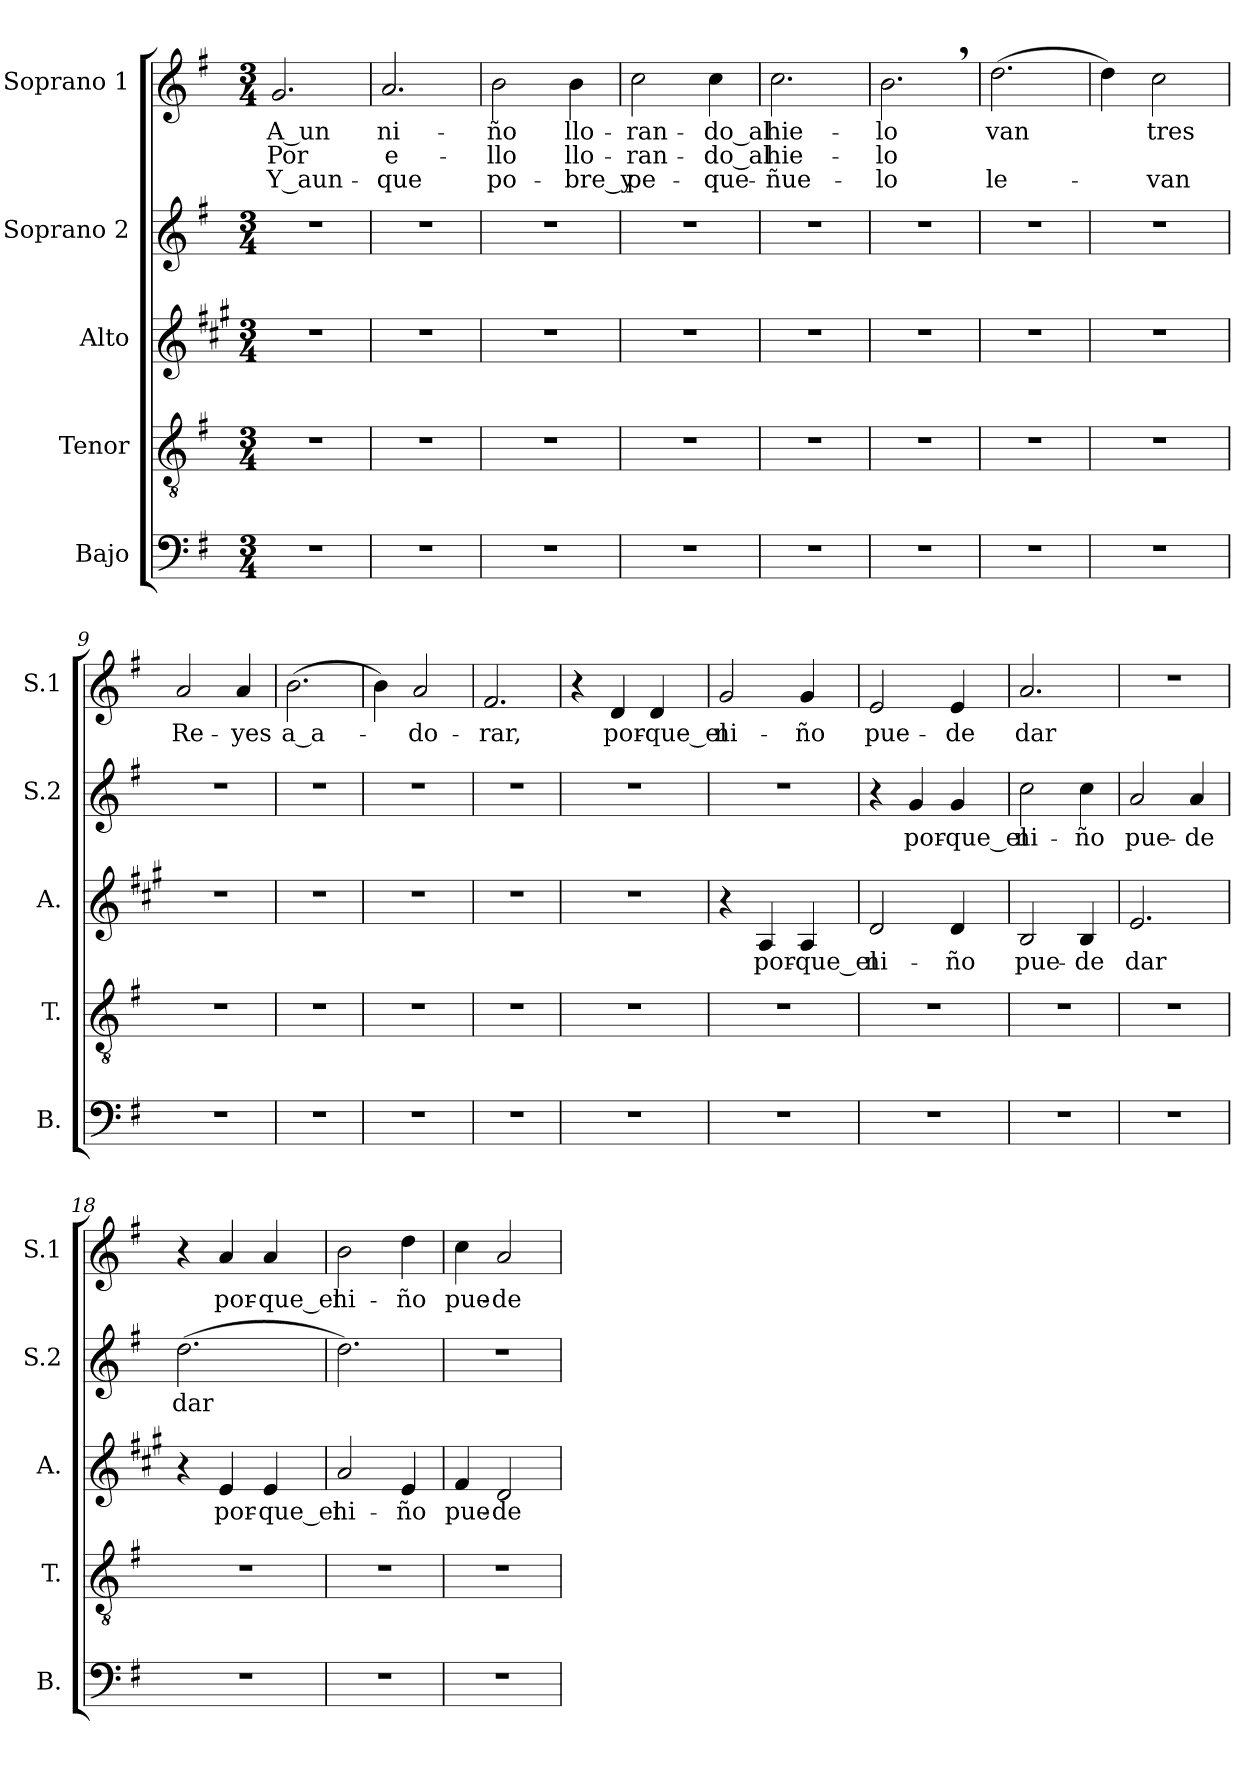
**kern	**kern	**kern	**text	**kern	**text	**kern	**text	**text	**text
*part5	*part4	*part3	*part3	*part2	*part2	*part1	*part1	*part1	*part1
*staff5	*staff4	*staff3	*staff3	*staff2	*staff2	*staff1	*staff1	*staff1	*staff1
*I"Bajo	*I"Tenor	*I"Alto	*	*I"Soprano 2	*	*I"Soprano 1	*	*	*
*I'B.	*I'T.	*I'A.	*	*I'S.2	*	*I'S.1	*	*	*
*clefF4	*clefGv2	*clefG2	*	*clefG2	*	*clefG2	*	*	*
*	*ITrd8c14	*ITrd1c2	*	*	*	*	*	*	*
*k[f#]	*k[f#]	*k[f#]	*	*k[f#]	*	*k[f#]	*	*	*
*G:	*G:	*G:	*	*G:	*	*G:	*	*	*
*M3/4	*M3/4	*M3/4	*	*M3/4	*	*M3/4	*	*	*
=1	=1	=1	=1	=1	=1	=1	=1	=1	=1
2.r	2.r	2.r	.	2.r	.	2.g/	A_un	Por	Y_aun-
=2	=2	=2	=2	=2	=2	=2	=2	=2	=2
2.r	2.r	2.r	.	2.r	.	2.a/	ni-	e-	-que
=3	=3	=3	=3	=3	=3	=3	=3	=3	=3
2.r	2.r	2.r	.	2.r	.	2b\	-ño	-llo	po-
.	.	.	.	.	.	4b\	llo-	llo-	-bre_y
=4	=4	=4	=4	=4	=4	=4	=4	=4	=4
2.r	2.r	2.r	.	2.r	.	2cc\	-ran-	-ran-	pe-
.	.	.	.	.	.	4cc\	-do_al	-do_al	-que-
=5	=5	=5	=5	=5	=5	=5	=5	=5	=5
2.r	2.r	2.r	.	2.r	.	2.cc\	hie-	hie-	-ñue-
=6	=6	=6	=6	=6	=6	=6	=6	=6	=6
2.r	2.r	2.r	.	2.r	.	2.b,>\	-lo	-lo	-lo
=7	=7	=7	=7	=7	=7	=7	=7	=7	=7
2.r	2.r	2.r	.	2.r	.	(2.dd\	van	.	le-
=8	=8	=8	=8	=8	=8	=8	=8	=8	=8
2.r	2.r	2.r	.	2.r	.	4dd\)	.	.	.
.	.	.	.	.	.	2cc\	tres	.	-van
=9	=9	=9	=9	=9	=9	=9	=9	=9	=9
2.r	2.r	2.r	.	2.r	.	2a/	Re-	.	.
.	.	.	.	.	.	4a/	-yes	.	.
=10	=10	=10	=10	=10	=10	=10	=10	=10	=10
2.r	2.r	2.r	.	2.r	.	(2.b\	a_a-	.	.
=11	=11	=11	=11	=11	=11	=11	=11	=11	=11
2.r	2.r	2.r	.	2.r	.	4b\)	.	.	.
.	.	.	.	.	.	2a/	-do-	.	.
=12	=12	=12	=12	=12	=12	=12	=12	=12	=12
2.r	2.r	2.r	.	2.r	.	2.f#/	-rar,	.	.
!!LO:LB:g=z
=13	=13	=13	=13	=13	=13	=13	=13	=13	=13
2.r	2.r	2.r	.	2.r	.	4r	.	.	.
.	.	.	.	.	.	4d/	por-	.	.
.	.	.	.	.	.	4d/	-que_el	.	.
=14	=14	=14	=14	=14	=14	=14	=14	=14	=14
2.r	2.r	4r	.	2.r	.	2g/	ni-	.	.
.	.	4G/	por-	.	.	.	.	.	.
.	.	4G/	-que_el	.	.	4g/	-ño	.	.
=15	=15	=15	=15	=15	=15	=15	=15	=15	=15
2.r	2.r	2c/	ni-	4r	.	2e/	pue-	.	.
.	.	.	.	4g/	por-	.	.	.	.
.	.	4c/	-ño	4g/	-que_el	4e/	-de	.	.
=16	=16	=16	=16	=16	=16	=16	=16	=16	=16
2.r	2.r	2A/	pue-	2cc\	ni-	2.a/	dar	.	.
.	.	4A/	-de	4cc\	-ño	.	.	.	.
=17	=17	=17	=17	=17	=17	=17	=17	=17	=17
2.r	2.r	2.d/	dar	2a/	pue-	2.r	.	.	.
.	.	.	.	4a/	-de	.	.	.	.
=18	=18	=18	=18	=18	=18	=18	=18	=18	=18
2.r	2.r	4r	.	(2.dd\	dar	4r	.	.	.
.	.	4d/	por-	.	.	4a/	por-	.	.
.	.	4d/	-que_el	.	.	4a/	-que_el	.	.
=19	=19	=19	=19	=19	=19	=19	=19	=19	=19
2.r	2.r	2g/	ni-	2.dd\)	.	2b\	ni-	.	.
.	.	4d/	-ño	.	.	4dd\	-ño	.	.
=20	=20	=20	=20	=20	=20	=20	=20	=20	=20
2.r	2.r	4e/	pue-	2.r	.	4cc\	pue-	.	.
.	.	2c/	-de	.	.	2a/	-de	.	.
=	=	=	=	=	=	=	=	=	=
*-	*-	*-	*-	*-	*-	*-	*-	*-	*-
